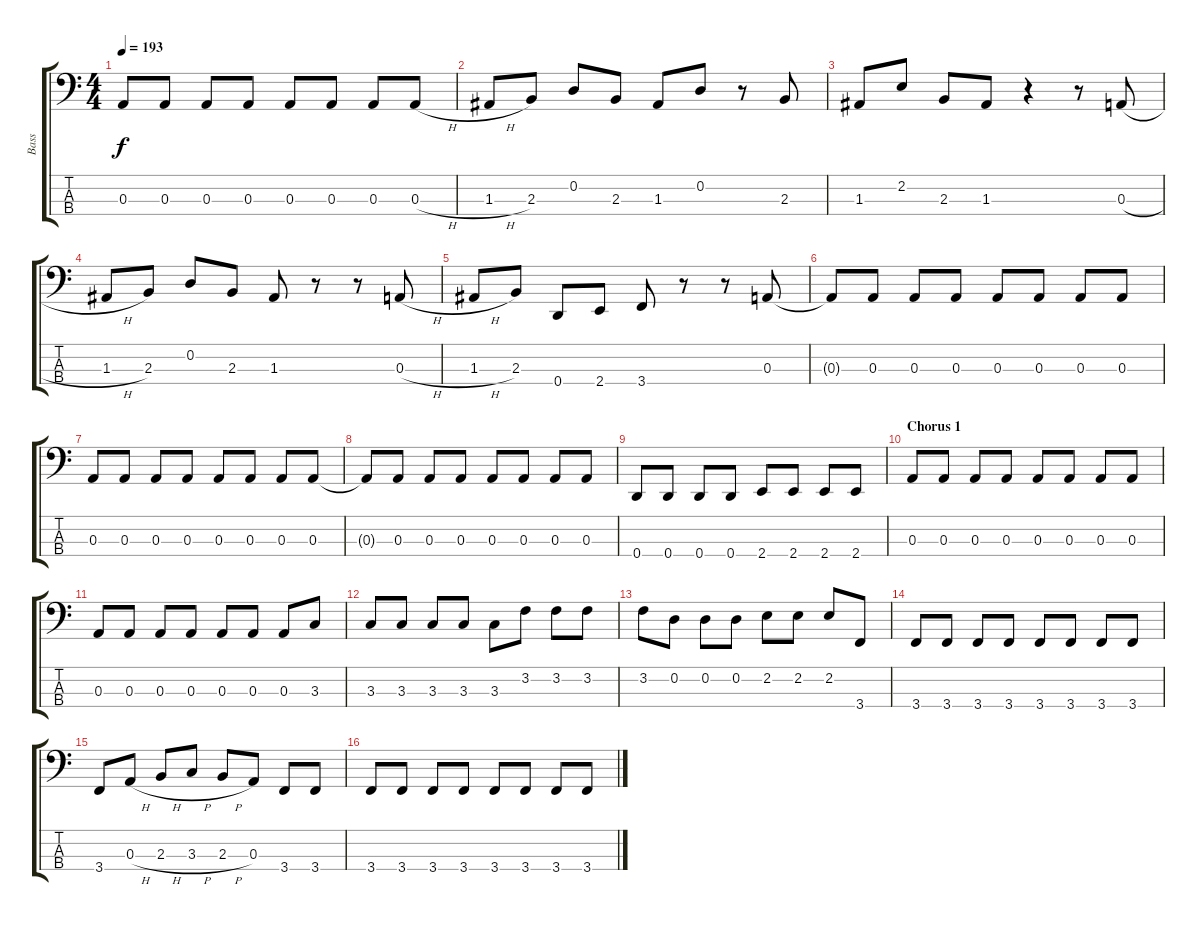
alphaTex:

\track ("Bass" "Bass") {instrument slapbass2}
\staff {score tabs}
\tuning (G2 D2 A1 D1) {hide}
\ts (4 4)
\tempo 193
\clef f4
\ks c
0.3.8{dy f} 0.3.8 0.3.8 0.3.8 0.3.8 0.3.8 0.3.8 0.3{h}.8 |
1.3{h}.8 2.3.8 0.2.8 2.3.8 1.3.8 0.2.8 r.8 2.3.8 |
1.3.8 2.2.8 2.3.8 1.3.8 r.4 r.8 0.3{h}.8 |
1.3{h}.8 2.3.8 0.2.8 2.3.8 1.3.8 r.8 r.8 0.3{h}.8 |
1.3{h}.8 2.3.8 0.4.8 2.4.8 3.4.8 r.8 r.8 0.3.8 |
0.3{t}.8 0.3.8 0.3.8 0.3.8 0.3.8 0.3.8 0.3.8 0.3.8 |
0.3.8 0.3.8 0.3.8 0.3.8 0.3.8 0.3.8 0.3.8 0.3.8 |
0.3{t}.8 0.3.8 0.3.8 0.3.8 0.3.8 0.3.8 0.3.8 0.3.8 |
0.4.8 0.4.8 0.4.8 0.4.8 2.4.8 2.4.8 2.4.8 2.4.8 |
\section ("" "Chorus 1")
0.3.8 0.3.8 0.3.8 0.3.8 0.3.8 0.3.8 0.3.8 0.3.8 |
0.3.8 0.3.8 0.3.8 0.3.8 0.3.8 0.3.8 0.3.8 3.3.8 |
3.3.8 3.3.8 3.3.8 3.3.8 3.3.8 3.2.8 3.2.8 3.2.8 |
3.2.8 0.2.8 0.2.8 0.2.8 2.2.8 2.2.8 2.2.8 3.4.8 |
3.4.8 3.4.8 3.4.8 3.4.8 3.4.8 3.4.8 3.4.8 3.4.8 |
3.4.8 0.3{h}.8 2.3{h}.8 3.3{h}.8 2.3{h}.8 0.3.8 3.4.8 3.4.8 |
3.4.8 3.4.8 3.4.8 3.4.8 3.4.8 3.4.8 3.4.8 3.4.8
